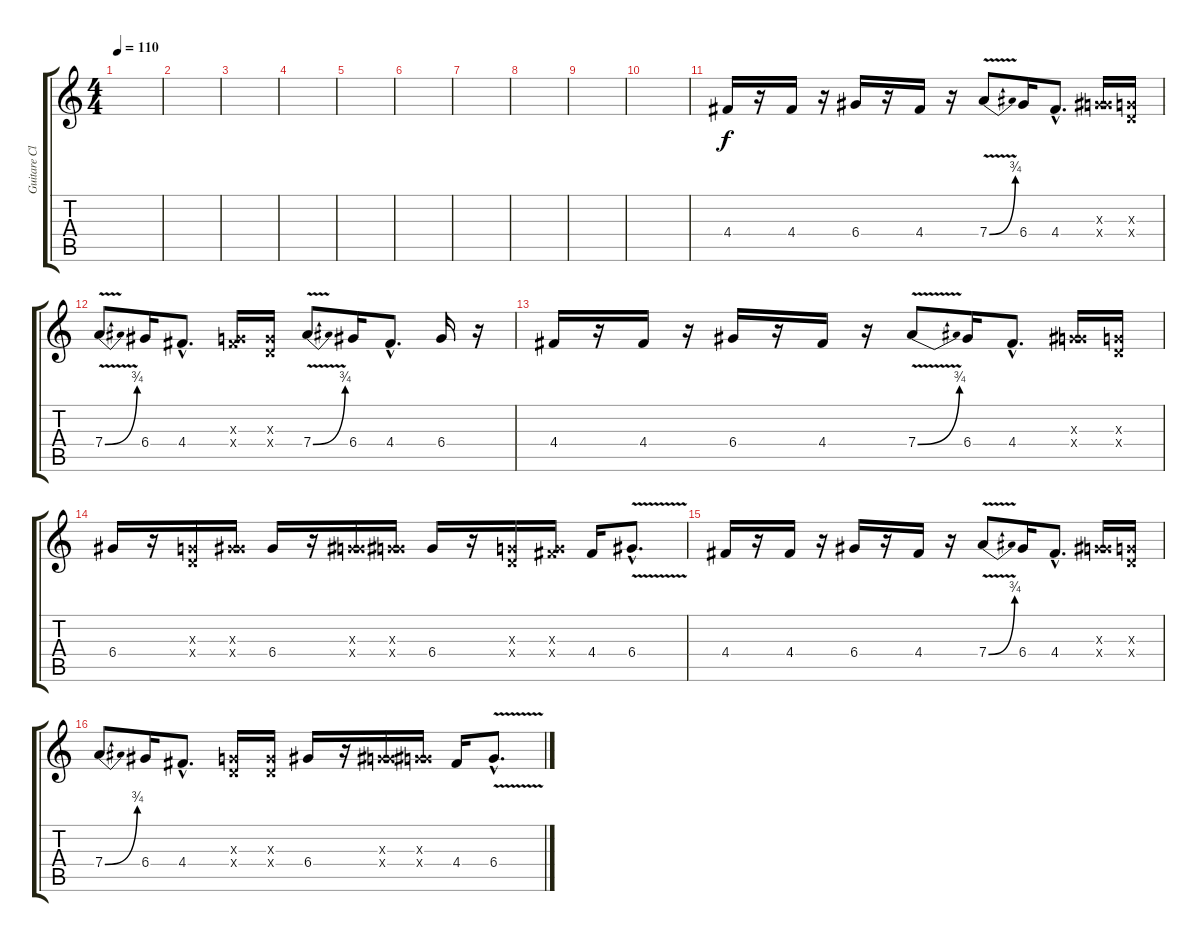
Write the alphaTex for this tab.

\track ("Guitare Clean" "Guitare Cl") {instrument electricguitarclean}
\staff {score tabs}
\tuning (E4 B3 G3 D3 A2 E2) {hide}
\ts (4 4)
\tempo 110
\clef g2
\ks c
|
|
|
|
|
|
|
|
|
|
4.4.16 r.16 4.4.16 r.16 6.4.16 r.16 4.4.16 r.16 7.4{be (bend 0 0 60 3) v}.8 6.4.16 4.4{hac}.8{d} (0.3{x} 6.4{x}).16 (0.3{x} 0.4{x}).16 |
7.4{be (bend 0 0 60 3) v}.8 6.4.16 4.4{hac}.8{d} (0.3{x} 4.4{x}).16 (0.3{x} 0.4{x}).16 7.4{be (bend 0 0 60 3) v}.8 6.4.16 4.4{hac}.8{d} 6.4.16 r.16 |
4.4.16 r.16 4.4.16 r.16 6.4.16 r.16 4.4.16 r.16 7.4{be (bend 0 0 60 3) v}.8 6.4.16 4.4{hac}.8{d} (0.3{x} 6.4{x}).16 (0.3{x} 0.4{x}).16 |
6.4.16 r.16 (0.3{x} 0.4{x}).16 (0.3{x} 6.4{x}).16 6.4.16 r.16 (0.3{x} 6.4{x}).16 (0.3{x} 6.4{x}).16 6.4.16 r.16 (0.3{x} 0.4{x}).16 (0.3{x} 4.4{x}).16 4.4.16 6.4{v hac}.8{d} |
4.4.16 r.16 4.4.16 r.16 6.4.16 r.16 4.4.16 r.16 7.4{be (bend 0 0 60 3) v}.8 6.4.16 4.4{hac}.8{d} (0.3{x} 6.4{x}).16 (0.3{x} 0.4{x}).16 |
7.4{be (bend 0 0 60 3)}.8 6.4.16 4.4{hac}.8{d} (0.3{x} 0.4{x}).16 (0.3{x} 0.4{x}).16 6.4.16 r.16 (0.3{x} 6.4{x}).16 (0.3{x} 6.4{x}).16 4.4.16 6.4{v hac}.8{d}
